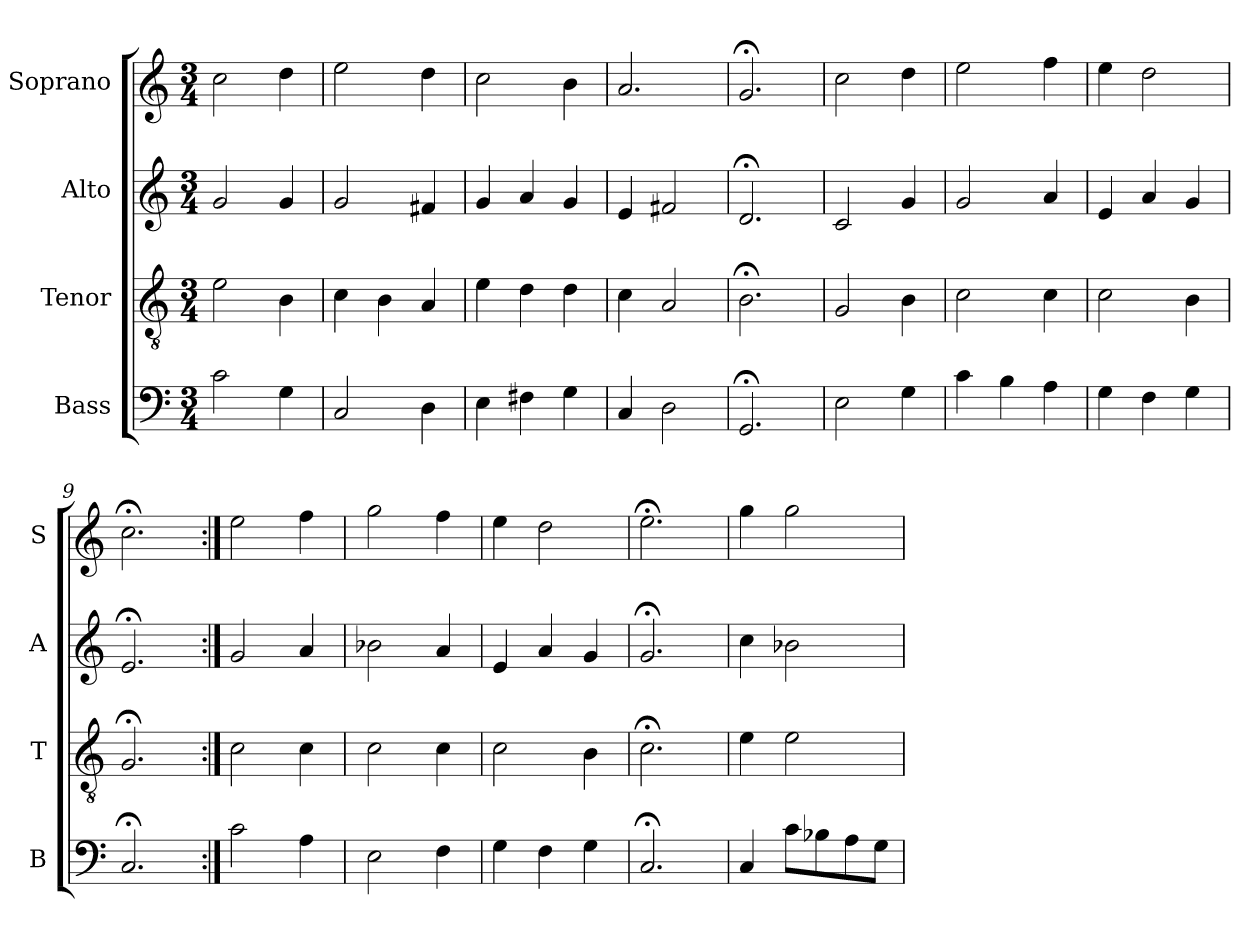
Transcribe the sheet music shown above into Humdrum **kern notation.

**kern	**kern	**kern	**kern
*part4	*part3	*part2	*part1
*staff4	*staff3	*staff2	*staff1
*I"Bass	*I"Tenor	*I"Alto	*I"Soprano
*I'B	*I'T	*I'A	*I'S
*clefF4	*clefGv2	*clefG2	*clefG2
*k[]	*k[]	*k[]	*k[]
*C:	*C:	*C:	*C:
*M3/4	*M3/4	*M3/4	*M3/4
*MM100	*MM100	*MM100	*MM100
=1	=1	=1	=1
2c	2e	2g	2cc
4G	4B	4g	4dd
=2	=2	=2	=2
2C	4c	2g	2ee
.	4B	.	.
4D	4A	4f#X	4dd
=3	=3	=3	=3
4E	4e	4g	2cc
4F#X	4d	4a	.
4G	4d	4g	4b
=4	=4	=4	=4
4C	4c	4e	2.a
2D	2A	2f#X	.
=5	=5	=5	=5
2.GG;<	2.B;<	2.d;<	2.g;<
=6	=6	=6	=6
2E	2G	2c	2cc
4G	4B	4g	4dd
=7	=7	=7	=7
4c	2c	2g	2ee
4B	.	.	.
4A	4c	4a	4ff
=8	=8	=8	=8
4G	2c	4e	4ee
4F	.	4a	2dd
4G	4B	4g	.
=9	=9	=9	=9
2.C;<	2.G;<i	2.e;<i	2.cc;<
=10:|!	=10:|!	=10:|!	=10:|!
2c	2ci	2gi	2ee
4A	4c	4a	4ff
=11	=11	=11	=11
2E	2c	2b-X	2gg
4F	4c	4a	4ff
=12	=12	=12	=12
4G	2c	4e	4ee
4F	.	4a	2dd
4G	4B	4gi	.
=13	=13	=13	=13
2.C;<	2.c;<	2.g;<i	2.ee;<i
=14	=14	=14	=14
4C	4e	4cci	4ggi
8cL	2e	2b-X	2gg
8B-X	.	.	.
8A	.	.	.
8GJ	.	.	.
=	=	=	=
*-	*-	*-	*-
